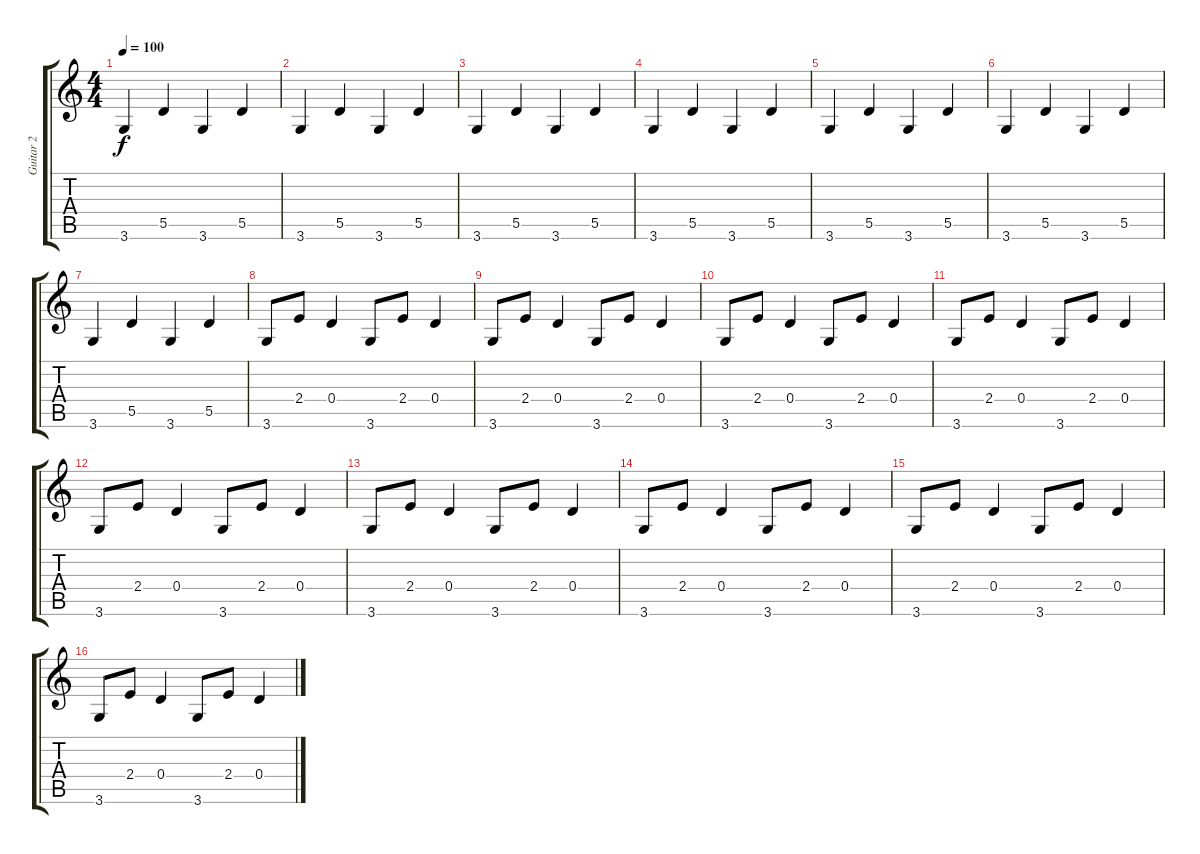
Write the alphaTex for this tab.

\track ("Guitar 2" "Guitar 2") {instrument acousticguitarsteel}
\staff {score tabs}
\tuning (E4 B3 G3 D3 A2 E2) {hide}
\ts (4 4)
\tempo 100
\clef g2
\ks c
3.6.4{dy f} 5.5.4 3.6.4 5.5.4 |
3.6.4 5.5.4 3.6.4 5.5.4 |
3.6.4 5.5.4 3.6.4 5.5.4 |
3.6.4 5.5.4 3.6.4 5.5.4 |
3.6.4 5.5.4 3.6.4 5.5.4 |
3.6.4 5.5.4 3.6.4 5.5.4 |
3.6.4 5.5.4 3.6.4 5.5.4 |
3.6.8 2.4.8 0.4.4 3.6.8 2.4.8 0.4.4 |
3.6.8 2.4.8 0.4.4 3.6.8 2.4.8 0.4.4 |
3.6.8 2.4.8 0.4.4 3.6.8 2.4.8 0.4.4 |
3.6.8 2.4.8 0.4.4 3.6.8 2.4.8 0.4.4 |
3.6.8 2.4.8 0.4.4 3.6.8 2.4.8 0.4.4 |
3.6.8 2.4.8 0.4.4 3.6.8 2.4.8 0.4.4 |
3.6.8 2.4.8 0.4.4 3.6.8 2.4.8 0.4.4 |
3.6.8 2.4.8 0.4.4 3.6.8 2.4.8 0.4.4 |
3.6.8 2.4.8 0.4.4 3.6.8 2.4.8 0.4.4
